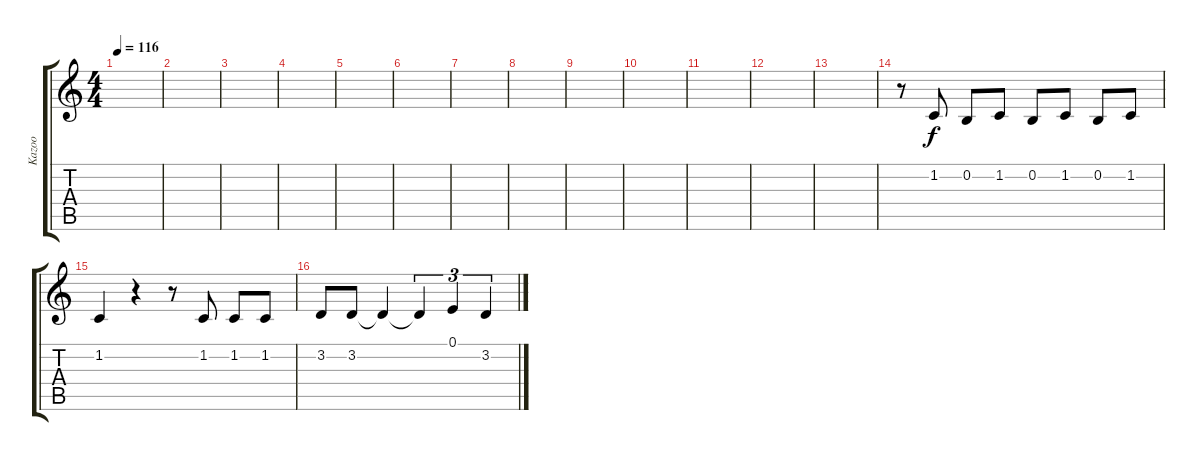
\track ("Kazoo" "Kazoo") {instrument bagpipe}
\staff {score tabs}
\tuning (E4 B3 G3 D3 A2 E2) {hide}
\ts (4 4)
\tempo 116
\clef g2
\ks c
|
|
|
|
|
|
|
|
|
|
|
|
|
r.8 1.2.8 0.2.8 1.2.8 0.2.8 1.2.8 0.2.8 1.2.8 |
1.2.4 r.4 r.8 1.2.8 1.2.8 1.2.8 |
3.2.8 3.2.8 3.2{t}.4 3.2{t}.4{tu (3 2)} 0.1.4{tu (3 2)} 3.2.4{tu (3 2)}
